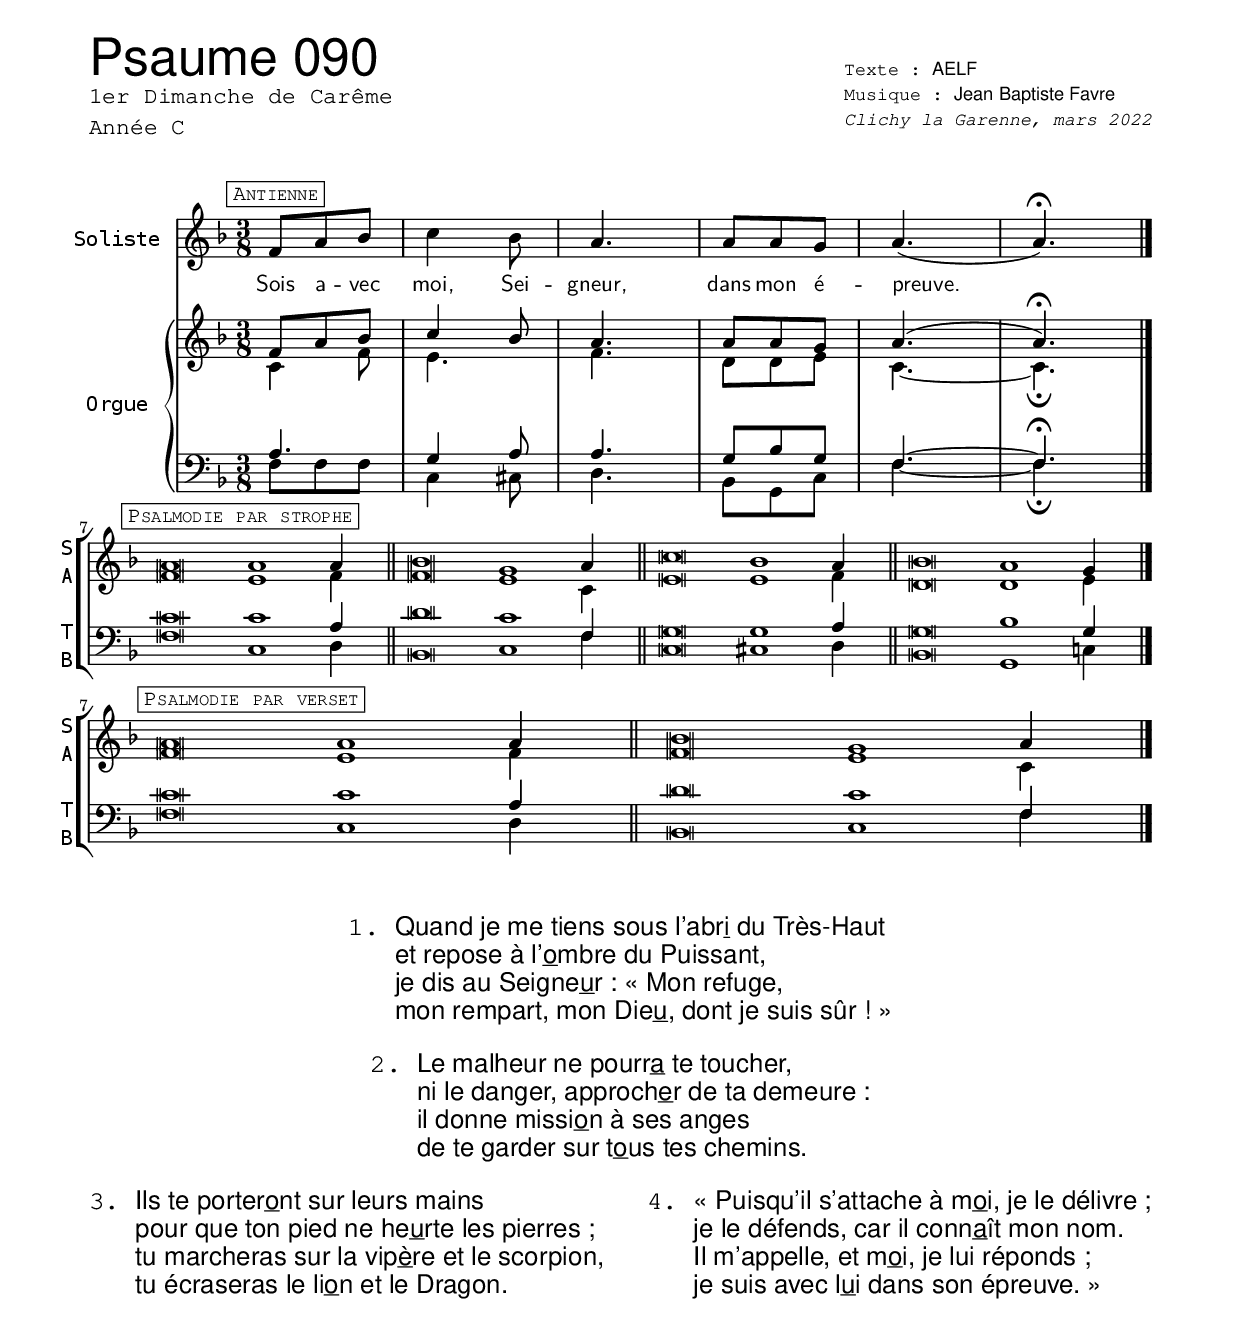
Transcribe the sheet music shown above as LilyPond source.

\version "2.18.2"
\language "english"
\include "../libs/commonFunctions.ily"

tempoVerseRallentando = {
  \set Score.tempoHideNote = ##t
  \tempo 4=60
}
tempoVerseAcelerando = {
  \set Score.tempoHideNote = ##t
  \tempo 2=120
}

scoreHeader = \header {
  title = "Psaume 090"
  subtitle = \markup { \column { "1er Dimanche de Carême" "Année C" }}
  composer = "Jean Baptiste Favre"
  poet = "AELF"
  date = "Clichy la Garenne, mars 2022"
}

global = {
  \key f \major
  \time 3/8
}

%%%%%%%%%%%%%%%%%%%%%%%%%%%%%%
%%%%%%%%%% Antiphon %%%%%%%%%%
%%%%%%%%%%%%%%%%%%%%%%%%%%%%%%

antiphonRythm = {
 s4.*6 \bar "|." \break
}
antiphonMusicSoprano = \relative c' {
  \markCustom "Antienne"
  f8 a bf c4 bf8 a4. a8 a g a4. (a)
  }

antiphonMusicAlto = \relative c' {
  c4 f8 e4. f4. d8 d e c4.~ c
  }

antiphonMusicTenor =  \relative c' {
  a4. g4 a8 a4. g8 bf g f4.~ f
  }

antiphonMusicBass =  \relative c {
  f8 f f c4 cs8 d4. bf8 g c f4.~ f
  }

antiphonLyrics = \lyricmode {
  Sois a -- vec moi, Sei -- gneur, dans mon é -- preuve.
  }

antiphonLyricsSoprano = \antiphonLyrics
antiphonLyricsAlto = \antiphonLyrics
antiphonLyricsTenor = \antiphonLyrics
antiphonLyricsBass = \antiphonLyrics

%%%%%%%%%%%%%%%%%%%%%%%%%%%%%%%%%%%%%%%%%%%%%%
%%%%%%%%%%          Verses          %%%%%%%%%%
%%%%%%%%%%%%%%%%%%%%%%%%%%%%%%%%%%%%%%%%%%%%%%
verseStropheRythm = {
  \accidentalStyle forget
  \once \override Score.RehearsalMark.break-align-symbols = #'(clef)
  \markCustom "Psalmodie par strophe" \cadenzaOn
  \tempoVerseAcelerando s\breve s1 \tempoVerseRallentando s4 \bar "||"
  \tempoVerseAcelerando s\breve s1 \tempoVerseRallentando s4 \bar "||"
  \tempoVerseAcelerando s\breve s1 \tempoVerseRallentando s4 \bar "||"
  \tempoVerseAcelerando s\breve s1 \tempoVerseRallentando s4 \bar "|." \break
}
verseRythm = {
  \markCustom "Psalmodie par verset" \cadenzaOn
  \tempoVerseAcelerando s\breve s1 \tempoVerseRallentando s4 \bar "||"
  \tempoVerseAcelerando s\breve s1 \tempoVerseRallentando s4 \bar "|."
}
verseStropheMusicSoprano = \relative c'' {
  a\breve a1 a4
  bf\breve g1 a4
  c\breve bf1 a4
  bf\breve a1 g4
  }
verseMusicSoprano = \relative c'' {
  a\breve a1 a4
  bf\breve g1 a4
  }

verseStropheMusicAlto = \relative c' {
  f\breve e1 f4
  f\breve e1 c4
  e\breve e1 f4
  d\breve d1 e4
  }
verseMusicAlto = \relative c' {
  f\breve e1 f4
  f\breve e1 c4
  }

verseStropheMusicTenor = \relative c' {
  c\breve c1 a4
  d\breve c1 f,4
  g\breve  g1 a4
  g\breve bf1 g4
  }
verseMusicTenor = \relative c' {
  c\breve c1 a4
  d\breve c1 f,4
  }

verseStropheMusicBass = \relative c {
  f\breve c1 d4
  bf\breve c1 f4
  c\breve cs1 d4
  bf\breve g1 c4
  }
verseMusicBass = \relative c {
  f\breve c1 d4
  bf\breve c1 f4
  }

verseLyrics = \markuplist {
  \override #'(font-family . sans)
  \override #'(font-size . 2)
  \column {
    \fill-line {
      \column{
        \concat { \typewriter "1. " "Quand je me tiens sous l’abr" \underline i " du Très-Haut"}
        \concat { \typewriter "   " "et repose à l’" \underline o "mbre du Puissant,"}
        \concat { \typewriter "   " "je dis au Seigne" \underline u "r&nbsp;: «&nbsp;Mon refuge,"}
        \concat { \typewriter "   " "mon rempart, mon Die" \underline u ", dont je suis sûr&nbsp;!&nbsp;»"}
      }
    }
    \vspace #1
    \fill-line {
      \column{
        \concat { \typewriter "2. " "Le malheur ne pourr" \underline a " te toucher,"}
        \concat { \typewriter "   " "ni le danger, approch" \underline e "r de ta demeure&nbsp;:"}
        \concat { \typewriter "   " "il donne missi" \underline o "n à ses anges"}
        \concat { \typewriter "   " "de te garder sur t" \underline o "us tes chemins."}
      }
    }
    \vspace #1
    \fill-line {
      \left-column {
        \concat { \typewriter "3. " "Ils te porter" \underline o "nt sur leurs mains"}
        \concat { \typewriter "   " "pour que ton pied ne he" \underline u "rte les pierres&nbsp;;"}
        \concat { \typewriter "   " "tu marcheras sur la vip" \underline è "re et le scorpion,"}
        \concat { \typewriter "   " "tu écraseras le li" \underline o "n et le Dragon."}
      }
      \hspace #1
      \left-column{
        \concat { \typewriter "4. " "«&nbsp;Puisqu’il s’attache à m" \underline o "i, je le délivre&nbsp;;"}
        \concat { \typewriter "   " "je le défends, car il conn" \underline a "ît mon nom."}
        \concat { \typewriter "   " "Il m’appelle, et m" \underline o "i, je lui réponds&nbsp;;"}
        \concat { \typewriter "   " "je suis avec l" \underline u "i dans son épreuve.&nbsp;»"}
      }
    }
  }
}

%%%%%%%%%%%%%%%%%%%%%%%%%%%%%%%%%%%%%%%%%%%%%%%%%%%%%%%%%%%%%%%%%%%%%
%%%%%%%%%%%%%%%%%%%          Draw score          %%%%%%%%%%%%%%%%%%%%
%%%%%%%%%%%%%%%%%%%%%%%%%%%%%%%%%%%%%%%%%%%%%%%%%%%%%%%%%%%%%%%%%%%%%
% Load Piano settings & layout
partition = {
  <<
    % Antienne à 4 voix mixtes
    %\include "../libs/layouts/commonAntiphonFourVoices.ily"
    \new ChoirStaff = "Antophon4Voices" <<
      \new Staff = "AntiphonSopranoStaff" <<
        \once \override Staff.VerticalAxisGroup.remove-first = ##t
        \set Staff.instrumentName = "Soliste"
        \clef "treble"
        \new Dynamics \antiphonRythm
        \new Voice = "antiphonSoprano" { \global \antiphonMusicSoprano\fermata}
        \new Lyrics \lyricsto "antiphonSoprano" { \antiphonLyricsSoprano }
      >>
      %{\new Staff = "AntiphonAltoStaff" <<
        \once \override Staff.VerticalAxisGroup.remove-first = ##t
        \set Staff.instrumentName = "Alto"
        \clef "treble"
        \new Dynamics \antiphonRythm
        \new Voice = "antiphonAlto" { \global \antiphonMusicAlto\fermata }
        \new Lyrics \lyricsto "antiphonAlto" { \antiphonLyricsAlto }
      >>
      \new Staff = "AntiphonTenorStaff" <<
        \once \override Staff.VerticalAxisGroup.remove-first = ##t
        \set Staff.instrumentName = "Ténor"
        \clef "treble_8"
        \new Dynamics \antiphonRythm
        \new Voice = "antiphonTenor" { \global \antiphonMusicTenor\fermata }
        \new Lyrics \lyricsto "antiphonTenor" { \antiphonLyricsTenor }
      >>
      \new Staff  = "AntiphonBassStaff" <<
        \once \override Staff.VerticalAxisGroup.remove-first = ##t
        \set Staff.instrumentName = "Basse"
        \clef "bass"
        \new Dynamics \antiphonRythm
        \new Voice = "AntiphonBass" { \global \antiphonMusicBass\fermata }
        \new Lyrics \lyricsto "AntiphonBass" { \antiphonLyricsBass }
      >>%}
    >>
    %\include "../libs/layouts/commonPiano.ily"
    \new PianoStaff
    <<
      \set PianoStaff.instrumentName = #"Orgue"
      \new Staff <<
        \set Staff.printPartCombineTexts = ##f
        \once \override Staff.VerticalAxisGroup.remove-first = ##t
        \clef treble
        \new Voice = "soprani" {\global \voiceOne \antiphonMusicSoprano\fermata }
        \new Voice = "alti" {\global \voiceTwo \antiphonMusicAlto\fermata }
      >>
      \new Staff <<
        \set Staff.printPartCombineTexts = ##f
        \once \override Staff.VerticalAxisGroup.remove-first = ##t
        \clef bass
        \new Voice = "tenors" {\global \voiceThree \antiphonMusicTenor\fermata }
        \new Voice = "bass" {\global \voiceFour \antiphonMusicBass\fermata }
      >>
    >>
    % Psalmodie à 4 voix mixtes
    %\include "../libs/layouts/commonVerseFourVoices.ily"
    \new ChoirStaff = "versePsalmody"
    <<
      \new Staff = "verseSopranoAlto" <<
        \set Staff.shortInstrumentName = \markup { \right-column { "S" "A" } }
        \once \override Staff.VerticalAxisGroup.remove-first = ##t
        \global
        \clef treble
        \new Dynamics {\silence \antiphonMusicSoprano \verseStropheRythm \verseRythm}
        \new Voice = "verseSoprano" << \voiceOne {\silence \antiphonMusicSoprano \cadenzaOn \verseStropheMusicSoprano \verseMusicSoprano } >>
        \new Voice = "verseAlto" << \voiceTwo {\silence \antiphonMusicSoprano \cadenzaOn \verseStropheMusicAlto \verseMusicAlto } >>
      >>
      \new Staff = "verseTenorBass" <<
        \set Staff.shortInstrumentName = \markup { \right-column { "T" "B" } }
        \once \override Staff.VerticalAxisGroup.remove-first = ##t
        \global
        \clef bass
        \new Dynamics {\silence \antiphonMusicSoprano \verseStropheRythm \verseRythm}
        \new Voice = "verseTenor" << \voiceOne {\silence \antiphonMusicSoprano \cadenzaOn \verseStropheMusicTenor \verseMusicTenor } >>
        \new Voice = "verseBass" << \voiceTwo {\silence \antiphonMusicSoprano \cadenzaOn \verseStropheMusicBass \verseMusicBass } >>
      >>
    >>
  >>
}
%%%%%%%%%%%%% PARTITION VISUELLE %%%%%%%%%%%%%
% PDF output
\paper {
  top-margin = 1.5\cm
  bottom-margin = 1.5\cm
  left-margin = 1.5\cm
  right-margin = 1.5\cm
  markup-system-spacing = #'((basic-distance . 10)
     (minimum-distance . 10)
     (padding . 5)
     (stretchability . 5))
 system-system-spacing = #'((basic-distance . 5)
     (minimum-distance . 5)
     (padding . 1)
     (stretchability . 5))
  #(define fonts
    (set-global-fonts
     #:music "emmentaler"
     #:brace "emmentaler"
     #:roman "Latin Modern Roman"
     #:sans "Cantarell"
    ))
  #(include-special-characters)
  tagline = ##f
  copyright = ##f
  scoreTitleMarkup = \markup \columns {
    \fill-line {
      \column {
        \line {
          \left-column {
            \fontsize #8 \sans \fromproperty #'header:title
            \fontsize #1 \typewriter \fromproperty #'header:subtitle
          }
        }
      }
      \column {
        \line {
          \fontsize #-1
          \left-column {
            \line { \concat { \typewriter "Texte&nbsp;: " \sans \fromproperty #'header:poet \bold " " } }
            \line { \concat { \typewriter "Musique&nbsp;: " \sans \fromproperty #'header:composer \bold " " } }
            \typewriter \italic \fromproperty #'header:date
          }
        }
      }
    }
  }
}

#(set-global-staff-size 18)
\score {
  \partition
  \layout {
      ragged-last = ##f
      \context {
          \Staff
          \RemoveEmptyStaves
          \override NoteHead #'style = #'altdefault
          \override InstrumentName #'font-name = #"Monospace Regular"
      }
      \context {
          \PianoStaff
          \RemoveEmptyStaves
          \override NoteHead #'style = #'altdefault
          \override InstrumentName #'font-name = #"Monospace Regular"
      }
      \context {
          \ChoirStaff
          \RemoveEmptyStaves
          \override NoteHead #'style = #'altdefault
          \override InstrumentName #'font-name = #"Monospace Regular"
      }
      \override LyricText #'font-name = #"Latin Modern Sans"
      \override Score.RehearsalMark.font-family = #'typewriter
  }
  \scoreHeader
}
\verseLyrics

% Midi output
partitionStrophe = {
      \new PianoStaff = "antiphonMusic"
      <<
        \new Staff <<
          \global \clef treble
          \new Dynamics \antiphonRythm
          \new Voice = "antiphonMusicSoprano" \antiphonMusicSoprano
          \new Voice = "antiphonMusicAlto" \antiphonMusicAlto
        >>
        \new Staff <<
          \global \clef bass
          \new Dynamics \antiphonRythm
          \new Voice = "antiphonMusicTenor" \antiphonMusicTenor
          \new Voice = "antiphonMusicBass" \antiphonMusicBass
        >>
      >>
      \new ChoirStaff = "verseMusic"
      <<
        \new Staff = "verseMusicSA"
        <<
          \global
          \clef treble
          \new Dynamics {\verseStropheRythm}
          \new Voice = "verseMusicSoprano" \verseStropheMusicSoprano
          \new Voice = "verseMusicAlto" \verseStropheMusicAlto
        >>
        \new Staff = "verseMusicTB"
        <<
          \global
          \clef bass
          \new Dynamics {\verseStropheRythm}
          \new Voice = "verseMusicTenor" \verseStropheMusicTenor
          \new Voice = "verseMusicBass" \verseStropheMusicBass
        >>
      >>
    }
partitionVerset = {
      \new PianoStaff = "antiphonMusic"
      <<
        \new Staff <<
          \global \clef treble
          \new Dynamics \antiphonRythm
          \new Voice = "antiphonMusicSoprano" \antiphonMusicSoprano
          \new Voice = "antiphonMusicAlto" \antiphonMusicAlto
        >>
        \new Staff <<
          \global \clef bass
          \new Dynamics \antiphonRythm
          \new Voice = "antiphonMusicTenor" \antiphonMusicTenor
          \new Voice = "antiphonMusicBass" \antiphonMusicBass
        >>
      >>
      \new ChoirStaff = "verseMusic"
      <<
        \new Staff = "verseMusicSA"
        <<
          \global
          \clef treble
          \new Dynamics {\verseRythm}
          \new Voice = "verseMusicSoprano" \verseMusicSoprano
          \new Voice = "verseMusicAlto" \verseMusicAlto
        >>
        \new Staff = "verseMusicTB"
        <<
          \global
          \clef bass
          \new Dynamics {\verseRythm}
          \new Voice = "verseMusicTenor" \verseMusicTenor
          \new Voice = "verseMusicBass" \verseMusicBass
        >>
      >>
    }

\book {
\bookOutputSuffix "Verset"
\score {
  <<
    \keepWithTag #'audio \unfoldRepeats \partitionVerset
    \context Staff = "Soprano" {
      \set Score.midiMinimumVolume = #0.5
      \set Score.midiMaximumVolume = #0.7
      \set Staff.midiMinimumVolume = #0.8
      \set Staff.midiMaximumVolume = #1
    }
    \context Voice = "Soprano" {
      \set Score.midiMinimumVolume = #0.5
      \set Score.midiMaximumVolume = #0.7
      \set Staff.midiMinimumVolume = #0.8
      \set Staff.midiMaximumVolume = #1
    }
  >>
  \midi { \set midiMergeUnisons = ##t  \tempo 4. = 55}
}
}
\book {
\bookOutputSuffix "Strophe"
\score {
  <<
    \keepWithTag #'audio \unfoldRepeats \partitionStrophe
    \context Staff = "Soprano" {
      \set Score.midiMinimumVolume = #0.5
      \set Score.midiMaximumVolume = #0.7
      \set Staff.midiMinimumVolume = #0.8
      \set Staff.midiMaximumVolume = #1
    }
    \context Voice = "Soprano" {
      \set Score.midiMinimumVolume = #0.5
      \set Score.midiMaximumVolume = #0.7
      \set Staff.midiMinimumVolume = #0.8
      \set Staff.midiMaximumVolume = #1
    }
  >>
  \midi { \set midiMergeUnisons = ##t \tempo 4. = 55}
}
}